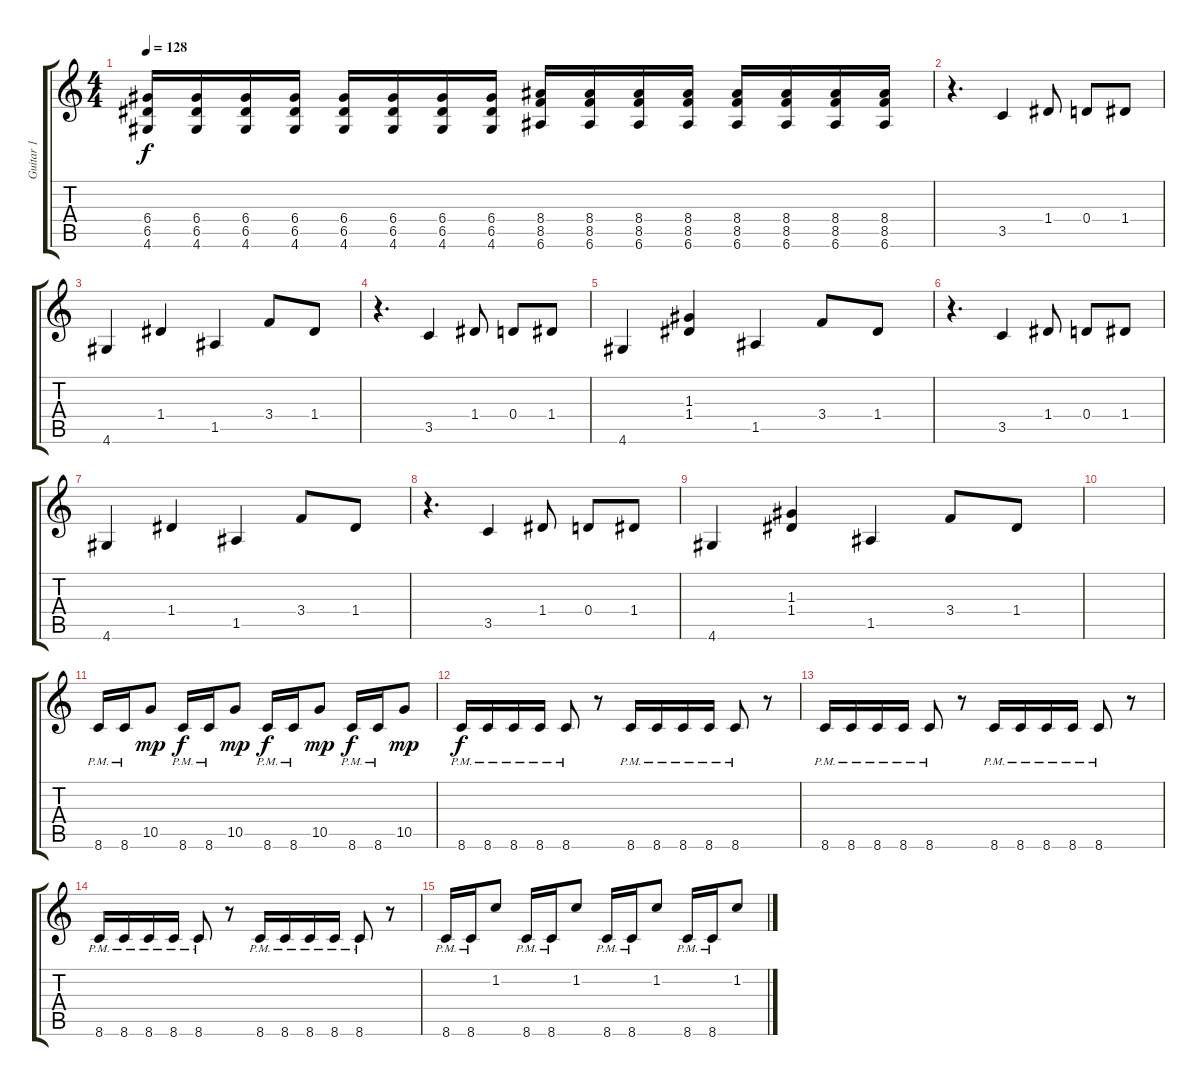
\track ("Guitar 1" "Guitar 1") {instrument distortionguitar}
\staff {score tabs}
\tuning (E4 B3 G3 D3 A2 E2) {hide}
\ts (4 4)
\tempo 128
\clef g2
\ks c
(6.4 6.5 4.6).16{dy f} (6.4 6.5 4.6).16 (6.4 6.5 4.6).16 (6.4 6.5 4.6).16 (6.4 6.5 4.6).16 (6.4 6.5 4.6).16 (6.4 6.5 4.6).16 (6.4 6.5 4.6).16 (8.4 8.5 6.6).16 (8.4 8.5 6.6).16 (8.4 8.5 6.6).16 (8.4 8.5 6.6).16 (8.4 8.5 6.6).16 (8.4 8.5 6.6).16 (8.4 8.5 6.6).16 (8.4 8.5 6.6).16 |
r.4{d} 3.5.4 1.4.8 0.4.8 1.4.8 |
4.6.4 1.4.4 1.5.4 3.4.8 1.4.8 |
r.4{d} 3.5.4 1.4.8 0.4.8 1.4.8 |
4.6.4 (1.3 1.4).4 1.5.4 3.4.8 1.4.8 |
r.4{d} 3.5.4 1.4.8 0.4.8 1.4.8 |
4.6.4 1.4.4 1.5.4 3.4.8 1.4.8 |
r.4{d} 3.5.4 1.4.8 0.4.8 1.4.8 |
4.6.4 (1.3 1.4).4 1.5.4 3.4.8 1.4.8 |
|
8.6{pm}.16 8.6{pm}.16 10.5.8{dy mp} 8.6{pm}.16{dy f} 8.6{pm}.16 10.5.8{dy mp} 8.6{pm}.16{dy f} 8.6{pm}.16 10.5.8{dy mp} 8.6{pm}.16{dy f} 8.6{pm}.16 10.5.8{dy mp} |
8.6{pm}.16{dy f} 8.6{pm}.16 8.6{pm}.16 8.6{pm}.16 8.6{pm}.8 r.8 8.6{pm}.16 8.6{pm}.16 8.6{pm}.16 8.6{pm}.16 8.6{pm}.8 r.8 |
8.6{pm}.16 8.6{pm}.16 8.6{pm}.16 8.6{pm}.16 8.6{pm}.8 r.8 8.6{pm}.16 8.6{pm}.16 8.6{pm}.16 8.6{pm}.16 8.6{pm}.8 r.8 |
8.6{pm}.16 8.6{pm}.16 8.6{pm}.16 8.6{pm}.16 8.6{pm}.8 r.8 8.6{pm}.16 8.6{pm}.16 8.6{pm}.16 8.6{pm}.16 8.6{pm}.8 r.8 |
8.6{pm}.16 8.6{pm}.16 1.2.8 8.6{pm}.16 8.6{pm}.16 1.2.8 8.6{pm}.16 8.6{pm}.16 1.2.8 8.6{pm}.16 8.6{pm}.16 1.2.8
